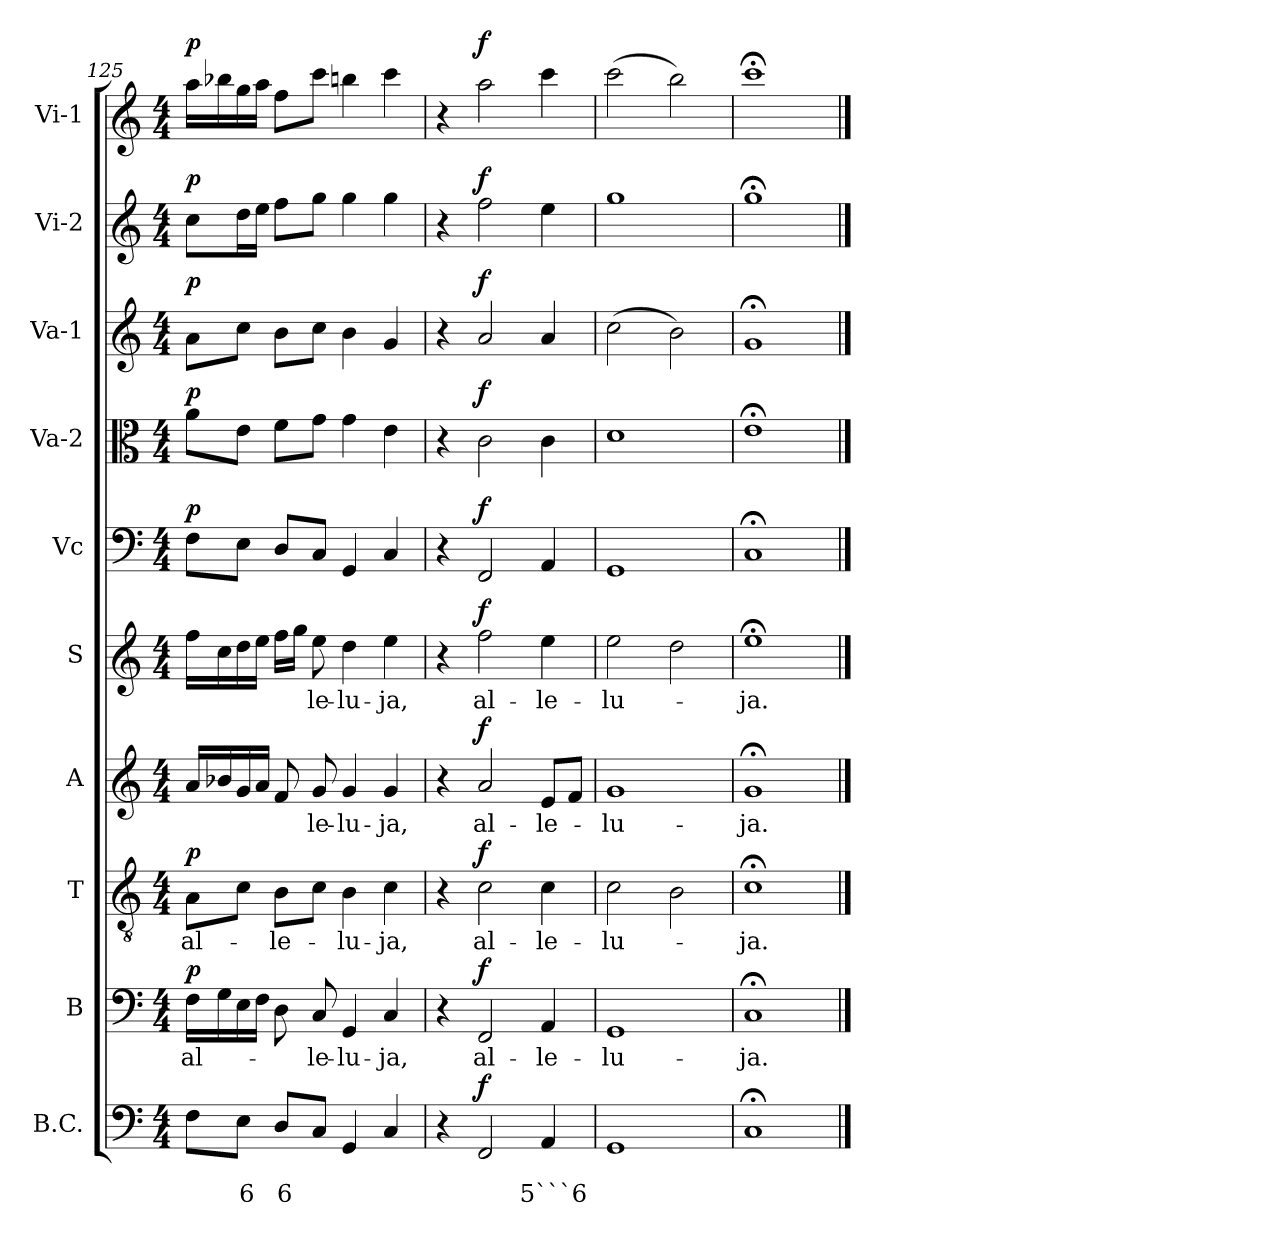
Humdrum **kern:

**kern	**text	**text	**dynam	**kern	**text	**dynam	**kern	**text	**dynam	**kern	**text	**dynam	**kern	**text	**dynam	**kern	**dynam	**kern	**dynam	**kern	**dynam	**kern	**dynam	**kern	**dynam
*part10	*part10	*part10	*part10	*part9	*part9	*part9	*part8	*part8	*part8	*part7	*part7	*part7	*part6	*part6	*part6	*part5	*part5	*part4	*part4	*part3	*part3	*part2	*part2	*part1	*part1
*staff10	*staff10	*staff10	*staff10	*staff9	*staff9	*staff9	*staff8	*staff8	*staff8	*staff7	*staff7	*staff7	*staff6	*staff6	*staff6	*staff5	*staff5	*staff4	*staff4	*staff3	*staff3	*staff2	*staff2	*staff1	*staff1
*I"B.C.	*	*	*	*I"B	*	*	*I"T	*	*	*I"A	*	*	*I"S	*	*	*I"Vc	*	*I"Va-2	*	*I"Va-1	*	*I"Vi-2	*	*I"Vi-1	*
*clefF4	*	*	*	*clefF4	*	*	*clefGv2	*	*	*clefG2	*	*	*clefG2	*	*	*clefF4	*	*clefC3	*	*clefG2	*	*clefG2	*	*clefG2	*
*k[]	*	*	*	*k[]	*	*	*k[]	*	*	*k[]	*	*	*k[]	*	*	*k[]	*	*k[]	*	*k[]	*	*k[]	*	*k[]	*
*C:	*	*	*	*C:	*	*	*C:	*	*	*C:	*	*	*C:	*	*	*C:	*	*C:	*	*C:	*	*C:	*	*C:	*
*M4/4	*	*	*	*M4/4	*	*	*M4/4	*	*	*M4/4	*	*	*M4/4	*	*	*M4/4	*	*M4/4	*	*M4/4	*	*M4/4	*	*M4/4	*
=125	=125	=125	=125	=125	=125	=125	=125	=125	=125	=125	=125	=125	=125	=125	=125	=125	=125	=125	=125	=125	=125	=125	=125	=125	=125
!	!	!	!	!	!LO:LY:b	!LO:DY:a	!	!LO:LY:b	!LO:DY:a	!	!	!	!	!	!	!	!LO:DY:a	!	!LO:DY:a	!	!LO:DY:a	!	!LO:DY:a	!	!LO:DY:a
8F\L	.	.	.	16F\LL	al-	p	8A\L	al-	p	16a/LL	.	.	16ff\LL	.	.	8F\L	p	8a\L	p	8a\L	p	8cc\L	p	16aa\LL	p
.	.	.	.	16G\	.	.	.	.	.	16b-X/	.	.	16cc\	.	.	.	.	.	.	.	.	.	.	16bb-X\	.
!	!	!LO:LY:b	!	!	!	!	!	!	!	!	!	!	!	!	!	!	!	!	!	!	!	!	!	!	!
8E\J	.	6	.	16E\	.	.	8c\J	.	.	16g/	.	.	16dd\	.	.	8E\J	.	8e\J	.	8cc\J	.	16dd\L	.	16gg\	.
.	.	.	.	16F\JJ	.	.	.	.	.	16a/JJ	.	.	16ee\JJ	.	.	.	.	.	.	.	.	16ee\JJ	.	16aa\JJ	.
!	!	!LO:LY:b	!	!	!	!	!	!LO:LY:b	!	!	!	!	!	!	!	!	!	!	!	!	!	!	!	!	!
8D/L	.	6	.	8D\	.	.	8B\L	-le-	.	8f/	.	.	16ff\LL	.	.	8D/L	.	8f\L	.	8b\L	.	8ff\L	.	8ff\L	.
.	.	.	.	.	.	.	.	.	.	.	.	.	16gg\JJ	.	.	.	.	.	.	.	.	.	.	.	.
!	!	!	!	!	!LO:LY:b	!	!	!	!	!	!LO:LY:b	!	!	!LO:LY:b	!	!	!	!	!	!	!	!	!	!	!
8C/J	.	.	.	8C/	-le-	.	8c\J	.	.	8g/	-le-	.	8ee\	-le-	.	8C/J	.	8g\J	.	8cc\J	.	8gg\J	.	8ccc\J	.
!	!	!	!	!	!LO:LY:b	!	!	!LO:LY:b	!	!	!LO:LY:b	!	!	!LO:LY:b	!	!	!	!	!	!	!	!	!	!	!
4GG/	.	.	.	4GG/	-lu-	.	4B\	-lu-	.	4g/	-lu-	.	4dd\	-lu-	.	4GG/	.	4g\	.	4b\	.	4gg\	.	4bbn\	.
!	!	!	!	!	!LO:LY:b	!	!	!LO:LY:b	!	!	!LO:LY:b	!	!	!LO:LY:b	!	!	!	!	!	!	!	!	!	!	!
4C/	.	.	.	4C/	-ja,	.	4c\	-ja,	.	4g/	-ja,	.	4ee\	-ja,	.	4C/	.	4e\	.	4g/	.	4gg\	.	4ccc\	.
=126	=126	=126	=126	=126	=126	=126	=126	=126	=126	=126	=126	=126	=126	=126	=126	=126	=126	=126	=126	=126	=126	=126	=126	=126	=126
4r	.	.	.	4r	.	.	4r	.	.	4r	.	.	4r	.	.	4r	.	4r	.	4r	.	4r	.	4r	.
!	!	!	!LO:DY:a	!	!LO:LY:b	!LO:DY:a	!	!LO:LY:b	!LO:DY:a	!	!LO:LY:b	!LO:DY:a	!	!LO:LY:b	!LO:DY:a	!	!LO:DY:a	!	!LO:DY:a	!	!LO:DY:a	!	!LO:DY:a	!	!LO:DY:a
2FF/	.	.	f	2FF/	al-	f	2c\	al-	f	2a/	al-	f	2ff\	al-	f	2FF/	f	2c\	f	2a/	f	2ff\	f	2aa\	f
!	!	!LO:LY:b	!	!	!LO:LY:b	!	!	!LO:LY:b	!	!	!LO:LY:b	!	!	!LO:LY:b	!	!	!	!	!	!	!	!	!	!	!
4AA/	.	5```6	.	4AA/	-le-	.	4c\	-le-	.	8e/L	-le-	.	4ee\	-le-	.	4AA/	.	4c\	.	4a/	.	4ee\	.	4ccc\	.
.	.	.	.	.	.	.	.	.	.	8f/J	.	.	.	.	.	.	.	.	.	.	.	.	.	.	.
=127	=127	=127	=127	=127	=127	=127	=127	=127	=127	=127	=127	=127	=127	=127	=127	=127	=127	=127	=127	=127	=127	=127	=127	=127	=127
!	!	!	!	!	!LO:LY:b	!	!	!LO:LY:b	!	!	!LO:LY:b	!	!	!LO:LY:b	!	!	!	!	!	!	!	!	!	!	!
1GG	.	.	.	1GG	-lu-	.	2c\	-lu-	.	1g	-lu-	.	2ee\	-lu-	.	1GG	.	1d	.	(>2cc\	.	1gg	.	(>2ccc\	.
.	.	.	.	.	.	.	2B\	.	.	.	.	.	2dd\	.	.	.	.	.	.	2b\)	.	.	.	2bb\)	.
=128	=128	=128	=128	=128	=128	=128	=128	=128	=128	=128	=128	=128	=128	=128	=128	=128	=128	=128	=128	=128	=128	=128	=128	=128	=128
!	!	!	!	!	!LO:LY:b	!	!	!LO:LY:b	!	!	!LO:LY:b	!	!	!LO:LY:b	!	!	!	!	!	!	!	!	!	!	!
1C;<	.	.	.	1C;<	-ja.	.	1c;<	-ja.	.	1g;<	-ja.	.	1ee;<	-ja.	.	1C;<	.	1e;<	.	1g;<	.	1gg;<	.	1ccc;<	.
==	==	==	==	==	==	==	==	==	==	==	==	==	==	==	==	==	==	==	==	==	==	==	==	==	==
*-	*-	*-	*-	*-	*-	*-	*-	*-	*-	*-	*-	*-	*-	*-	*-	*-	*-	*-	*-	*-	*-	*-	*-	*-	*-
